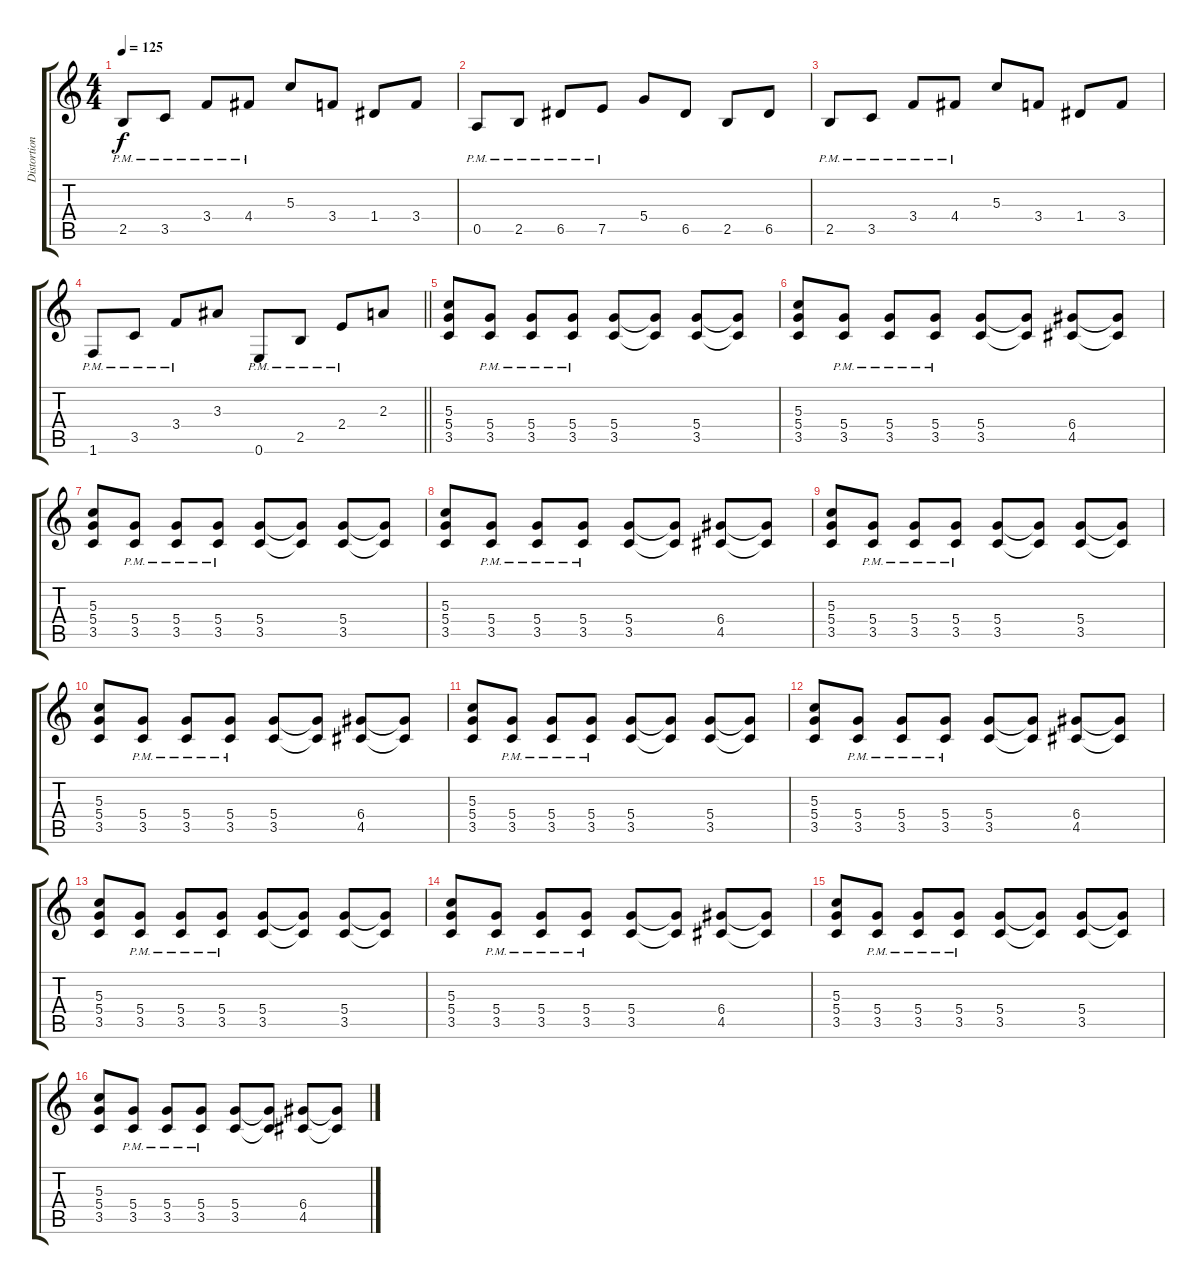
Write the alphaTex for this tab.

\track ("Distortion Guitar" "Distortion") {instrument distortionguitar}
\staff {score tabs}
\tuning (E4 B3 G3 D3 A2 E2) {hide}
\ts (4 4)
\tempo 125
\clef g2
\ks c
2.5{pm}.8{dy f} 3.5{pm}.8 3.4{pm}.8 4.4{pm}.8 5.3.8 3.4.8 1.4.8 3.4.8 |
0.5{pm}.8 2.5{pm}.8 6.5{pm}.8 7.5{pm}.8 5.4.8 6.5.8 2.5.8 6.5.8 |
2.5{pm}.8 3.5{pm}.8 3.4{pm}.8 4.4{pm}.8 5.3.8 3.4.8 1.4.8 3.4.8 |
\barLineRight lightlight
1.6{pm}.8 3.5{pm}.8 3.4{pm}.8 3.3.8 0.6{pm}.8 2.5{pm}.8 2.4{pm}.8 2.3.8 |
(5.3 5.4 3.5).8 (5.4{pm} 3.5{pm}).8 (5.4{pm} 3.5{pm}).8 (5.4{pm} 3.5{pm}).8 (5.4 3.5).8 (5.4{t} 3.5{t}).8 (5.4 3.5).8 (5.4{t} 3.5{t}).8 |
(5.3 5.4 3.5).8 (5.4{pm} 3.5{pm}).8 (5.4{pm} 3.5{pm}).8 (5.4{pm} 3.5{pm}).8 (5.4 3.5).8 (5.4{t} 3.5{t}).8 (6.4 4.5).8 (6.4{t} 4.5{t}).8 |
(5.3 5.4 3.5).8 (5.4{pm} 3.5{pm}).8 (5.4{pm} 3.5{pm}).8 (5.4{pm} 3.5{pm}).8 (5.4 3.5).8 (5.4{t} 3.5{t}).8 (5.4 3.5).8 (5.4{t} 3.5{t}).8 |
(5.3 5.4 3.5).8 (5.4{pm} 3.5{pm}).8 (5.4{pm} 3.5{pm}).8 (5.4{pm} 3.5{pm}).8 (5.4 3.5).8 (5.4{t} 3.5{t}).8 (6.4 4.5).8 (6.4{t} 4.5{t}).8 |
(5.3 5.4 3.5).8 (5.4{pm} 3.5{pm}).8 (5.4{pm} 3.5{pm}).8 (5.4{pm} 3.5{pm}).8 (5.4 3.5).8 (5.4{t} 3.5{t}).8 (5.4 3.5).8 (5.4{t} 3.5{t}).8 |
(5.3 5.4 3.5).8 (5.4{pm} 3.5{pm}).8 (5.4{pm} 3.5{pm}).8 (5.4{pm} 3.5{pm}).8 (5.4 3.5).8 (5.4{t} 3.5{t}).8 (6.4 4.5).8 (6.4{t} 4.5{t}).8 |
(5.3 5.4 3.5).8 (5.4{pm} 3.5{pm}).8 (5.4{pm} 3.5{pm}).8 (5.4{pm} 3.5{pm}).8 (5.4 3.5).8 (5.4{t} 3.5{t}).8 (5.4 3.5).8 (5.4{t} 3.5{t}).8 |
(5.3 5.4 3.5).8 (5.4{pm} 3.5{pm}).8 (5.4{pm} 3.5{pm}).8 (5.4{pm} 3.5{pm}).8 (5.4 3.5).8 (5.4{t} 3.5{t}).8 (6.4 4.5).8 (6.4{t} 4.5{t}).8 |
(5.3 5.4 3.5).8 (5.4{pm} 3.5{pm}).8 (5.4{pm} 3.5{pm}).8 (5.4{pm} 3.5{pm}).8 (5.4 3.5).8 (5.4{t} 3.5{t}).8 (5.4 3.5).8 (5.4{t} 3.5{t}).8 |
(5.3 5.4 3.5).8 (5.4{pm} 3.5{pm}).8 (5.4{pm} 3.5{pm}).8 (5.4{pm} 3.5{pm}).8 (5.4 3.5).8 (5.4{t} 3.5{t}).8 (6.4 4.5).8 (6.4{t} 4.5{t}).8 |
(5.3 5.4 3.5).8 (5.4{pm} 3.5{pm}).8 (5.4{pm} 3.5{pm}).8 (5.4{pm} 3.5{pm}).8 (5.4 3.5).8 (5.4{t} 3.5{t}).8 (5.4 3.5).8 (5.4{t} 3.5{t}).8 |
(5.3 5.4 3.5).8 (5.4{pm} 3.5{pm}).8 (5.4{pm} 3.5{pm}).8 (5.4{pm} 3.5{pm}).8 (5.4 3.5).8 (5.4{t} 3.5{t}).8 (6.4 4.5).8 (6.4{t} 4.5{t}).8
